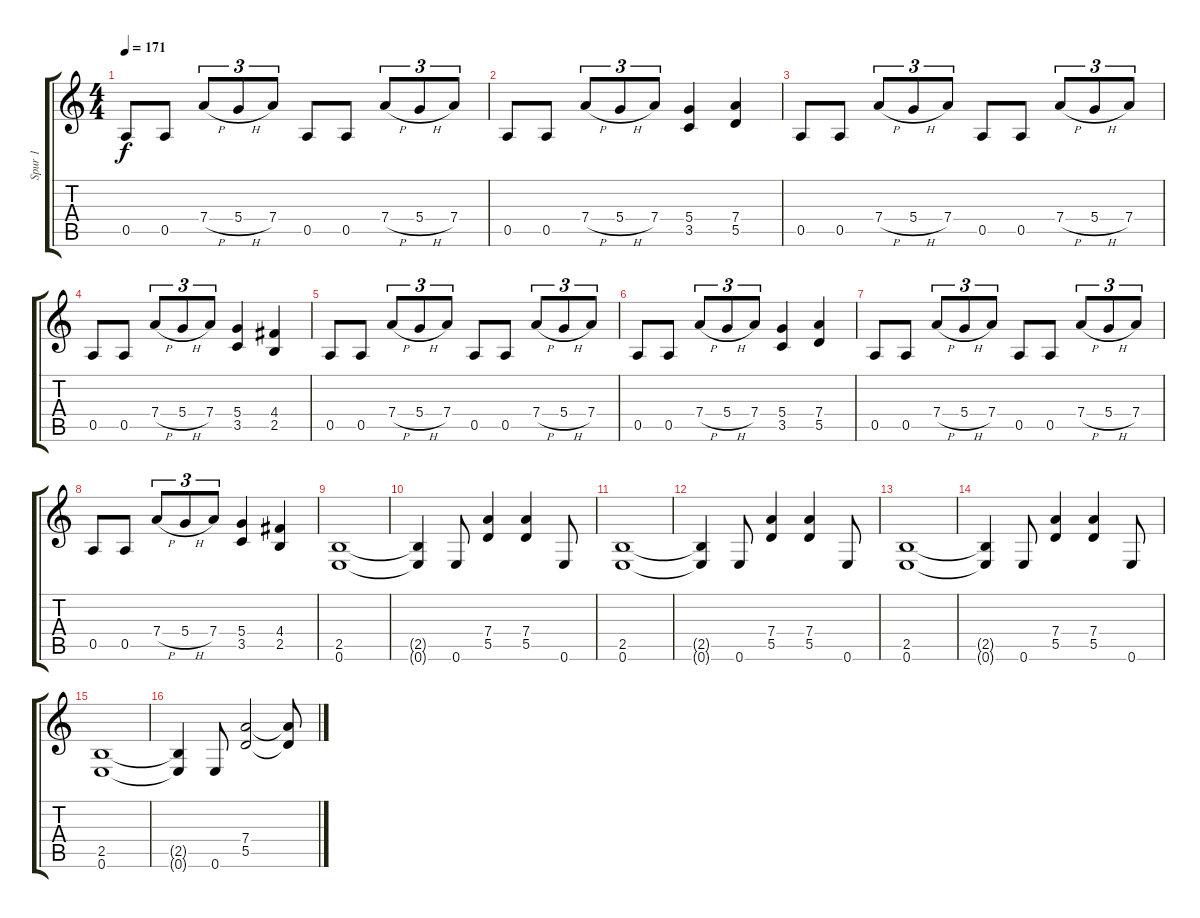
\track ("Spur 1" "Spur 1") {instrument distortionguitar}
\staff {score tabs}
\tuning (E4 B3 G3 D3 A2 E2) {hide}
\ts (4 4)
\tempo 171
\clef g2
\ks c
0.5.8{dy f} 0.5.8 7.4{h}.8{tu (3 2)} 5.4{h}.8{tu (3 2)} 7.4.8{tu (3 2)} 0.5.8 0.5.8 7.4{h}.8{tu (3 2)} 5.4{h}.8{tu (3 2)} 7.4.8{tu (3 2)} |
0.5.8 0.5.8 7.4{h}.8{tu (3 2)} 5.4{h}.8{tu (3 2)} 7.4.8{tu (3 2)} (5.4 3.5).4 (7.4 5.5).4 |
0.5.8 0.5.8 7.4{h}.8{tu (3 2)} 5.4{h}.8{tu (3 2)} 7.4.8{tu (3 2)} 0.5.8 0.5.8 7.4{h}.8{tu (3 2)} 5.4{h}.8{tu (3 2)} 7.4.8{tu (3 2)} |
0.5.8 0.5.8 7.4{h}.8{tu (3 2)} 5.4{h}.8{tu (3 2)} 7.4.8{tu (3 2)} (5.4 3.5).4 (4.4 2.5).4 |
0.5.8 0.5.8 7.4{h}.8{tu (3 2)} 5.4{h}.8{tu (3 2)} 7.4.8{tu (3 2)} 0.5.8 0.5.8 7.4{h}.8{tu (3 2)} 5.4{h}.8{tu (3 2)} 7.4.8{tu (3 2)} |
0.5.8 0.5.8 7.4{h}.8{tu (3 2)} 5.4{h}.8{tu (3 2)} 7.4.8{tu (3 2)} (5.4 3.5).4 (7.4 5.5).4 |
0.5.8 0.5.8 7.4{h}.8{tu (3 2)} 5.4{h}.8{tu (3 2)} 7.4.8{tu (3 2)} 0.5.8 0.5.8 7.4{h}.8{tu (3 2)} 5.4{h}.8{tu (3 2)} 7.4.8{tu (3 2)} |
0.5.8 0.5.8 7.4{h}.8{tu (3 2)} 5.4{h}.8{tu (3 2)} 7.4.8{tu (3 2)} (5.4 3.5).4 (4.4 2.5).4 |
(2.5 0.6).1 |
(2.5{t} 0.6{t}).4 0.6.8 (7.4 5.5).4 (7.4 5.5).4 0.6.8 |
(2.5 0.6).1 |
(2.5{t} 0.6{t}).4 0.6.8 (7.4 5.5).4 (7.4 5.5).4 0.6.8 |
(2.5 0.6).1 |
(2.5{t} 0.6{t}).4 0.6.8 (7.4 5.5).4 (7.4 5.5).4 0.6.8 |
(2.5 0.6).1 |
(2.5{t} 0.6{t}).4 0.6.8 (7.4 5.5).2 (7.4{t} 5.5{t}).8
